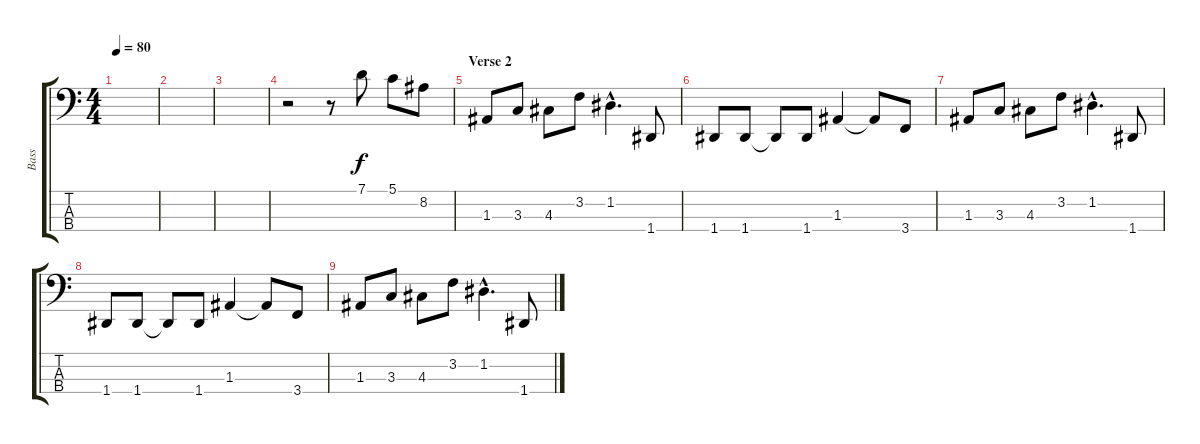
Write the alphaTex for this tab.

\track ("Bass" "Bass") {instrument fretlessbass}
\staff {score tabs}
\tuning (G2 D2 A1 D1) {hide}
\ts (4 4)
\tempo 80
\clef f4
\ks c
|
|
|
r.2 r.8 7.1.8 5.1.8 8.2.8 |
\section ("" "Verse 2")
1.3.8 3.3.8 4.3.8 3.2.8 1.2{hac}.4{d} 1.4.8 |
1.4.8 1.4.8 1.4{t}.8 1.4.8 1.3.4 1.3{t}.8 3.4.8 |
1.3.8 3.3.8 4.3.8 3.2.8 1.2{hac}.4{d} 1.4.8 |
1.4.8 1.4.8 1.4{t}.8 1.4.8 1.3.4 1.3{t}.8 3.4.8 |
1.3.8 3.3.8 4.3.8 3.2.8 1.2{hac}.4{d} 1.4.8
